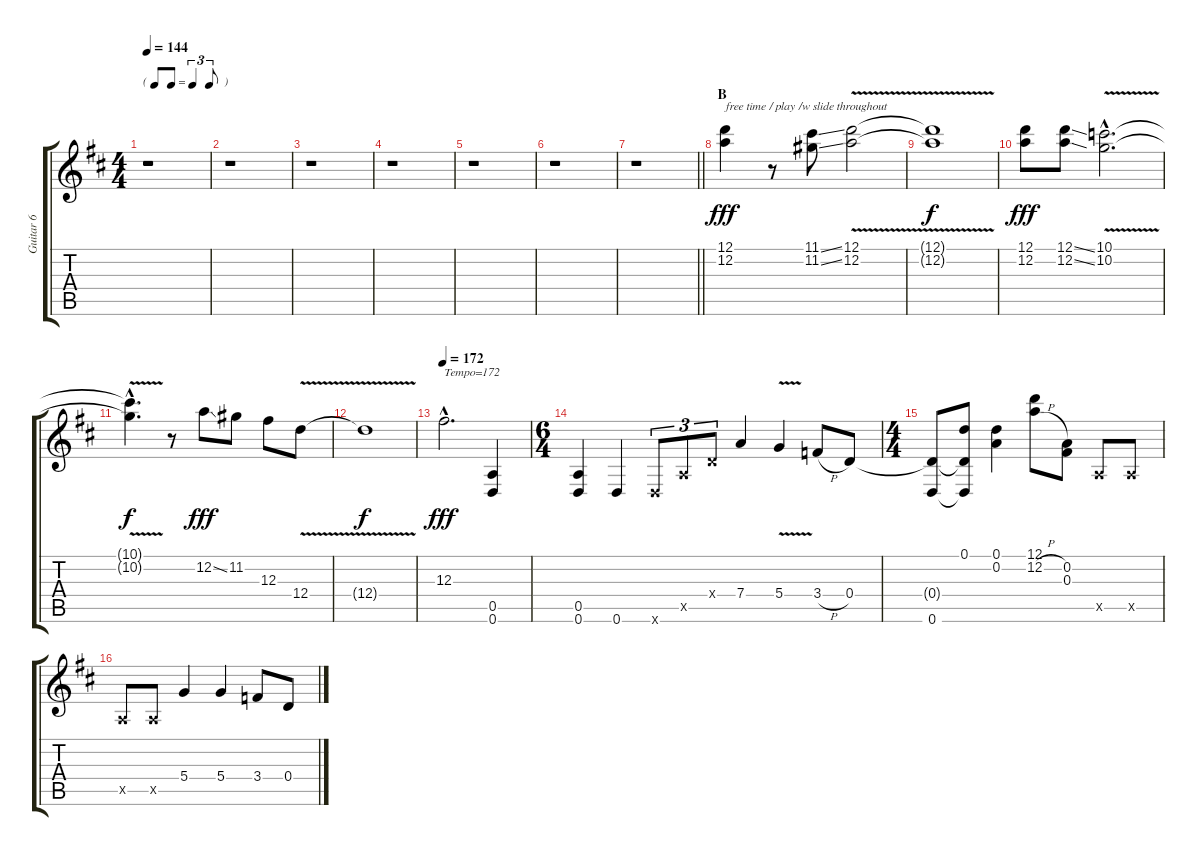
\track ("Guitar 6" "Guitar 6") {instrument overdrivenguitar}
\staff {score tabs}
\tuning (D4 A3 Gb3 D3 A2 D2) {hide}
\ts (4 4)
\tf triplet8th
\tempo 144
\clef g2
\ks d
r.1{dy fff} |
r.1 |
r.1 |
r.1 |
r.1 |
r.1 |
\barLineRight lightlight
r.1 |
\section ("" "B")
(12.1 12.2).4{txt "free time / play /w slide throughout"} r.8 (11.1{ss} 11.2{ss}).8 (12.1{v} 12.2{v}).2 |
(12.1{t} 12.2{t}).1{dy f} |
(12.1 12.2).8{dy fff} (12.1{ss} 12.2{ss}).8 (10.1{v hac} 10.2{v hac}).2{d} |
(10.1{hac t} 10.2{hac t}).4{d dy f} r.8 12.2{ss}.8{dy fff} 11.2.8 12.3.8 12.4{v}.8 |
12.4{t}.1{dy f} |
\tempo 172
12.3{hac}.2{d txt "Tempo=172" dy fff} (0.5 0.6).4 |
\ts (6 4)
(0.5 0.6).4 0.6.4 0.6{x}.8{tu (3 2)} 0.5{x}.8{tu (3 2)} 0.4{x}.8{tu (3 2)} 7.4.4 5.4{v}.4 3.4{h}.8 0.4.8 |
\ts (4 4)
(0.4{t} 0.6).8 (0.1 0.4{t} 0.6{t}).8 (0.1 0.2).4 (12.1 12.2{h}).8 (0.2 0.3).8 0.5{x}.8 0.5{x}.8 |
0.5{x}.8 0.5{x}.8 5.4.4 5.4.4 3.4.8 0.4.8
